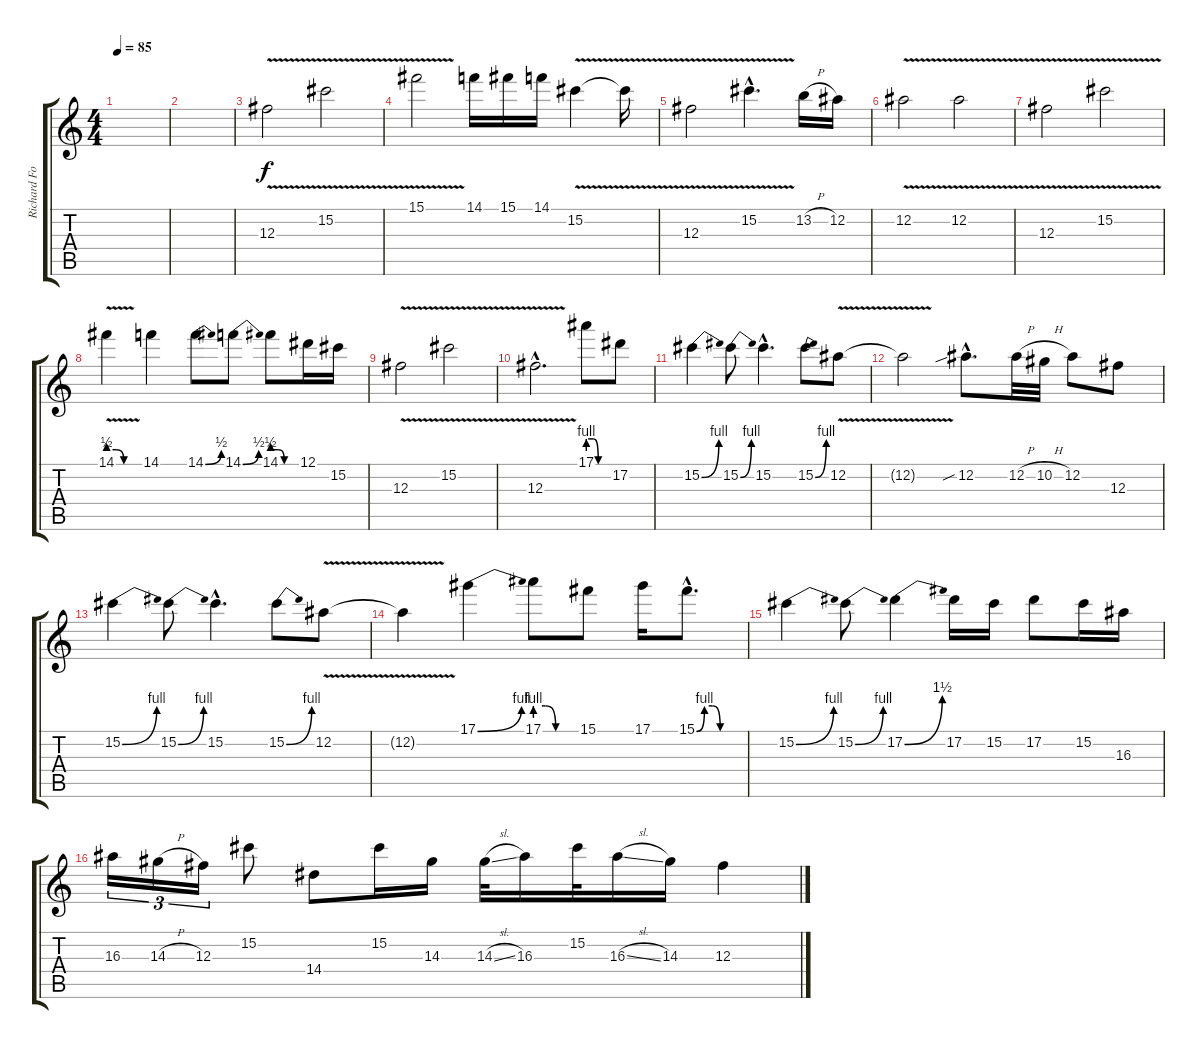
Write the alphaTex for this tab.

\track ("Richard Fortus" "Richard Fo") {instrument distortionguitar}
\staff {score tabs}
\tuning (Eb4 Bb3 Gb3 Db3 Ab2 Eb2) {hide}
\ts (4 4)
\tempo 85
\clef g2
\ks c
|
|
12.3{v}.2 15.2{v}.2 |
15.1{v}.2 14.1.16 15.1.16 14.1.16 15.2{v}.4 15.2{t}.16 |
12.3{v}.2 15.2{v hac}.4{d} 13.2{h}.16 12.2.16 |
12.2{v}.2 12.2{v}.2 |
12.3{v}.2 15.2{v}.2 |
14.1{be (custom 0 2 15 2 30 0 60 0) v}.4 14.1.4 14.1{be (bend 0 0 60 2)}.8 14.1{be (bend 0 0 60 2)}.8 14.1{be (custom 0 2 15 2 30 0 60 0)}.8 12.1.16 15.2.16 |
12.3{v}.2 15.2{v}.2 |
12.3{v hac}.2{d} 17.1{be (custom 0 4 15 4 30 0 60 0)}.8 17.2.8 |
15.2{be (bend 0 0 60 4)}.4 15.2{be (bend 0 0 60 4)}.8 15.2{hac}.4{d} 15.2{be (bend 0 0 60 4)}.8 12.2{v}.8 |
12.2{v t}.2 12.2{sib hac}.8{d} 12.2{h}.32 10.2{h}.32 12.2.8 12.3.8 |
15.2{be (bend 0 0 60 4)}.4 15.2{be (bend 0 0 60 4)}.8 15.2{hac}.4{d} 15.2{be (bend 0 0 60 4)}.8 12.2{v}.8 |
12.2{t}.4 17.1{be (bend 0 0 60 4)}.4 17.1{be (custom 0 4 15 4 30 0 60 0)}.8 15.1.8 17.1.16 15.1{be (custom 0 0 10 4 20 4 30 0 60 0) hac}.8{d} |
15.2{be (bend 0 0 60 4)}.4 15.2{be (bend 0 0 60 4)}.8 17.2{be (bend 0 0 60 6)}.4 17.2.16 15.2.16 17.2.8 15.2.16 16.3.16 |
16.3.16{tu (3 2)} 14.3{h}.16{tu (3 2)} 12.3.16{tu (3 2)} 15.2.8 14.4.8 15.2.16 14.3.16 14.3{sl}.32 16.3.16 15.2.32 16.3{sl}.16 14.3.16 12.3.4
